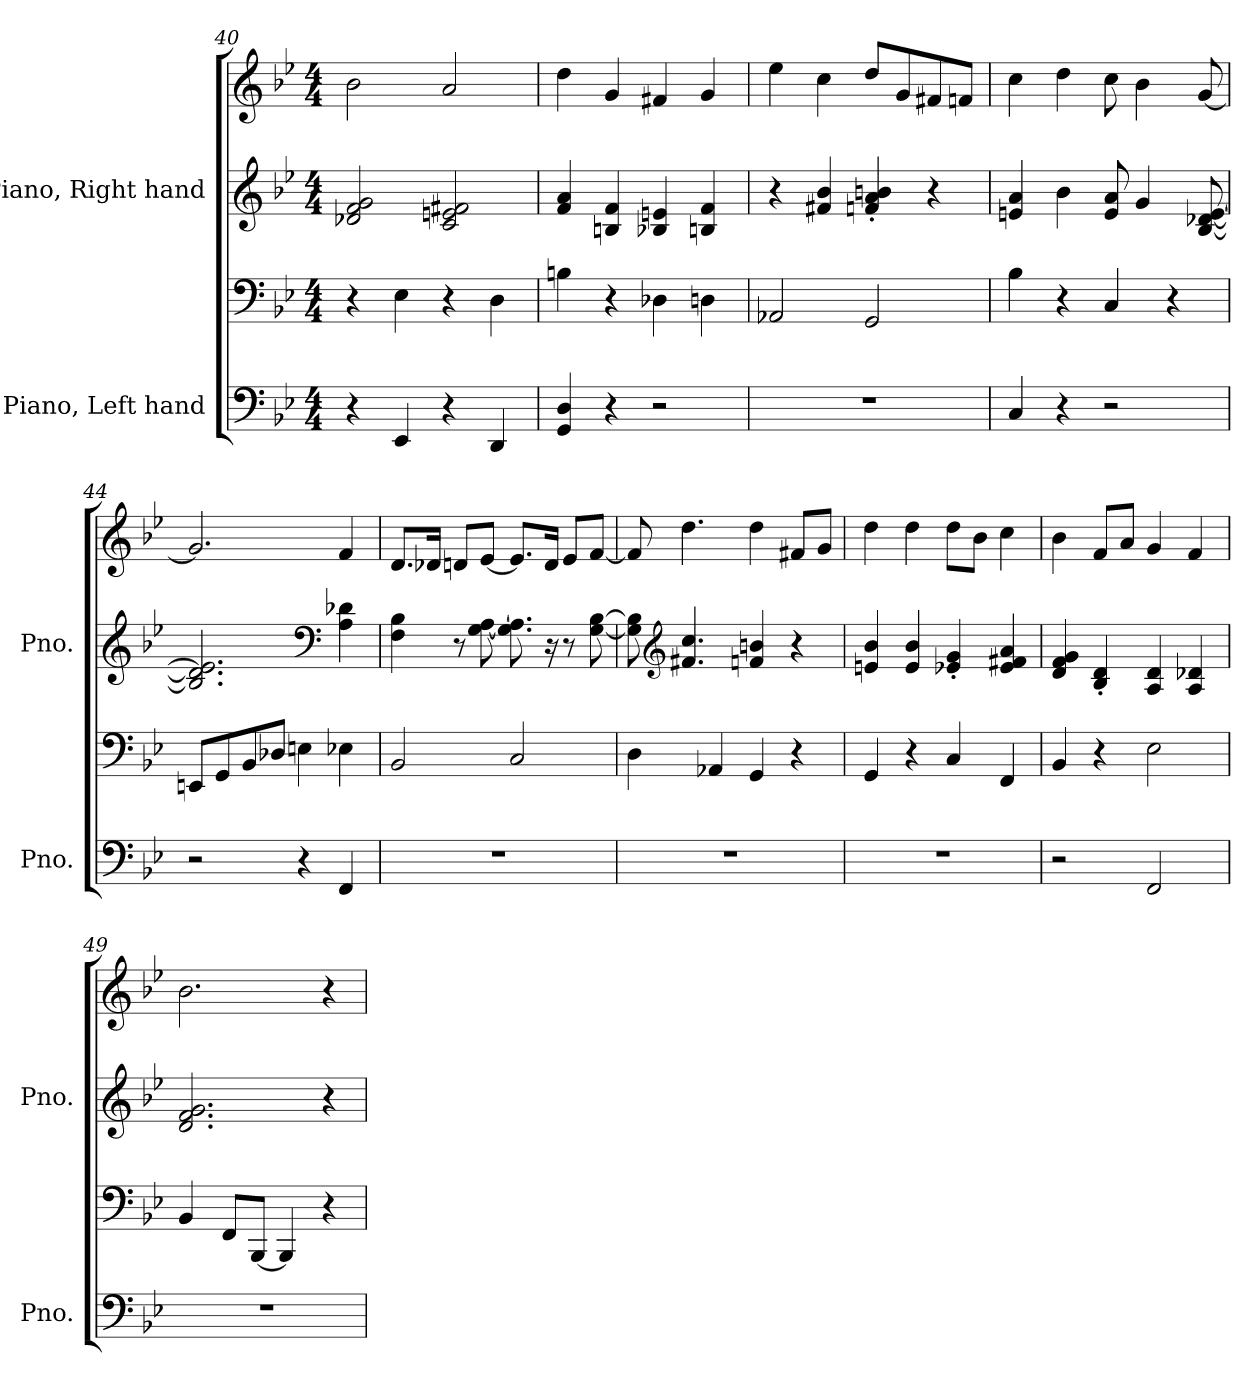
**kern	**kern	**kern	**kern
*part2	*part2	*part1	*part1
*staff4	*staff3	*staff2	*staff1
*I"Piano, Left hand	*	*I"Piano, Right hand	*
*I'Pno.	*	*I'Pno.	*
*clefF4	*clefF4	*clefG2	*clefG2
*k[b-e-]	*k[b-e-]	*k[b-e-]	*k[b-e-]
*M4/4	*M4/4	*M4/4	*M4/4
=40	=40	=40	=40
4r	4r	2d-X/ 2f/ 2g/	2b-\
4EE-/	4E-\	.	.
4r	4r	2c/ 2en/ 2f#X/	2a/
4DD/	4D\	.	.
=41	=41	=41	=41
4GG/ 4D/	4Bn\	4f/ 4a/	4dd\
4r	4r	4Bn/ 4f/	4g/
2r	4D-X\	4B-X/ 4en/	4f#X/
.	4Dn\	4Bn/ 4f/	4g/
!!LO:LB:g=z
=42	=42	=42	=42
1r	2AA-X/	4r	4ee-\
.	.	4f#X/ 4b-/	4cc\
.	2GG/	4fn/' 4a/' 4bn/'	8dd/L
.	.	.	8g/
.	.	4r	8f#X/
.	.	.	8fn/J
=43	=43	=43	=43
4C/	4B-\	4en/ 4a/	4cc\
4r	4r	4b-\	4dd\
2r	4C/	8e/ 8a/	8cc\
.	.	4g/	4b-\
.	4r	.	.
.	.	[8B-/ [8d-X/ [8e/	[8g/
=44	=44	=44	=44
2r	8EEn/L	2.B-/] 2.d-/] 2.e/]	2.g/]
.	8GG/	.	.
.	8BB-/	.	.
.	8D-X/J	.	.
4r	4En\	.	.
*	*	*clefF4	*
4FF/	4E-X\	4A\ 4d-X\	4f/
=45	=45	=45	=45
1r	2BB-/	4F\ 4B-\	8.d/L
.	.	.	16d-X/Jk
.	.	8r	8dn/L
.	.	[8G\ [8A\	[8e-/J
.	2C/	8.G\] 8.A\]	8.e-/L]
.	.	16r	16d/Jk
.	.	8r	8e-/L
.	.	[8G\ [8B-\	[8f/J
!!LO:LB:g=z
=46	=46	=46	=46
1r	4D\	8G\] 8B-\]	8f/]
*	*	*clefG2	*
.	.	4.f#X/ 4.cc/	4.dd\
.	4AA-X/	.	.
.	4GG/	4fn/ 4bn/	4dd\
.	4r	4r	8f#X/L
.	.	.	8g/J
=47	=47	=47	=47
1r	4GG/	4en/ 4b-/	4dd\
.	4r	4e/ 4b-/	4dd\
.	4C/	4e-X/' 4g/'	8dd\L
.	.	.	8b-\J
.	4FF/	4e-/ 4f#X/ 4a/	4cc\
=48	=48	=48	=48
2r	4BB-/	4d/ 4f/ 4g/	4b-\
.	4r	4B-/' 4d/'	8f/L
.	.	.	8a/J
2FF/	2E-\	4A/ 4d/	4g/
.	.	4A/ 4d-X/	4f/
=49	=49	=49	=49
1r	4BB-/	2.d/ 2.f/ 2.g/	2.b-\
.	8FF/L	.	.
.	[8BBB-/J	.	.
.	4BBB-/]	.	.
.	4r	4r	4r
=	=	=	=
*-	*-	*-	*-
